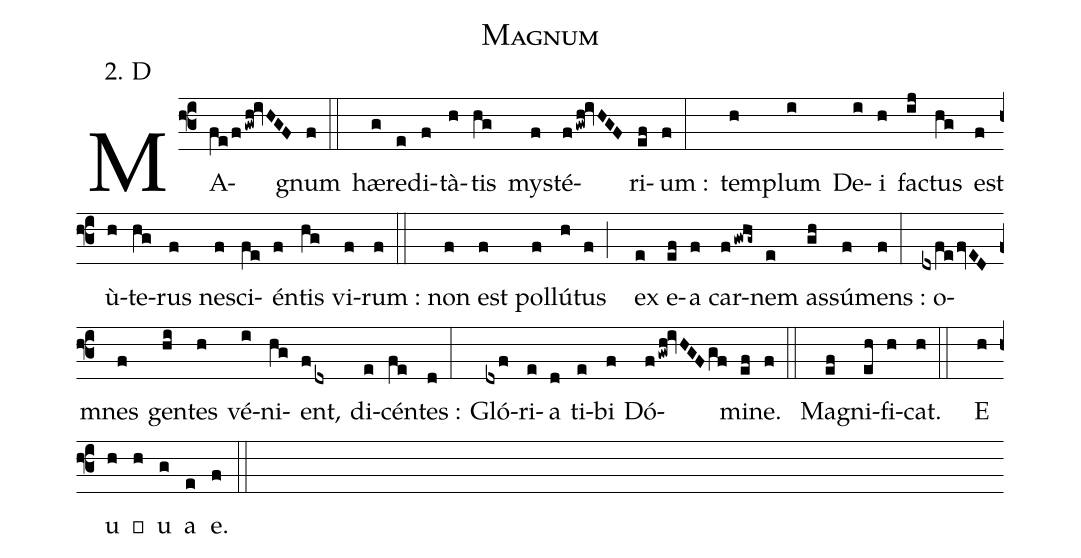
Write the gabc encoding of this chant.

name: Magnum;
annotation: 2. D;
%%
(f3) MA(fe/fgwh!ivHGF)gnum(f::) hæ(g)re(e)di(f)tà(h)tis(hg) mys(f)té(fgwh!ivHGF)ri(ef)um :(f:) tem(h)plum(i) De(i)i(h) fac(ij)tus(hg) est(f) ù(h)te(hg)rus(f) ne(f)sci(fe)én(f)tis(hg) vi(f)rum :(f::) non(f) est(f) pol(f)lú(h)tus(f;) ex(e) e(ef)a(f) car(fgwhg~)nem(e) as(gh)sú(f)mens :(f:) o(dxfefvED)mnes(f) gen(hi)tes(h) vé(i)ni(hg)ent,(fdx) di(e)cén(fe)tes :(d:) Gló(dxf)ri(e)a(d) ti(e)bi(f) Dó(fgwh!ivHGFgf)mi(ef)ne.(f::) Ma(ef)gni(eh)fi(h)cat.(h::) E(h) u(h) о(h) u(g) a(e) e.(f::)
